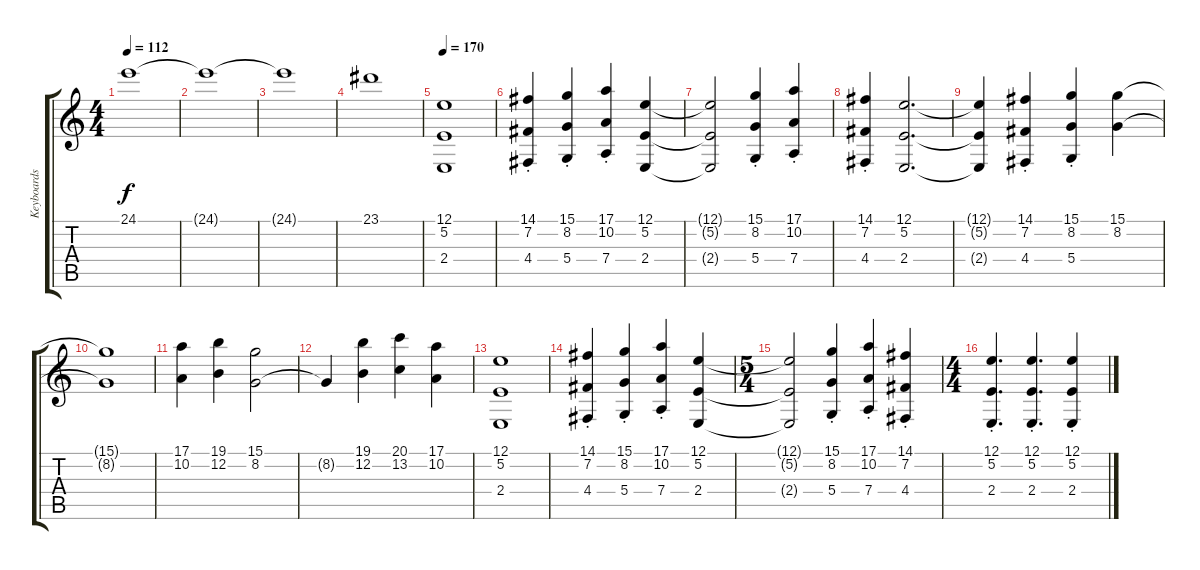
\track ("Keyboards" "Keyboards") {instrument synthstrings1}
\staff {score tabs}
\tuning (E4 B3 G3 D3 A2 E2) {hide}
\ts (4 4)
\tempo 112
\clef g2
\ks c
24.1.1{dy f} |
24.1{t}.1 |
24.1{t}.1 |
23.1.1 |
\tempo 170
(12.1 5.2 2.4).1{instrument stringensemble1} |
(14.1{st} 7.2{st} 4.4{st}).4 (15.1{st} 8.2{st} 5.4{st}).4 (17.1{st} 10.2{st} 7.4{st}).4 (12.1 5.2 2.4).4 |
(12.1{t} 5.2{t} 2.4{t}).2 (15.1{st} 8.2{st} 5.4{st}).4 (17.1{st} 10.2{st} 7.4{st}).4 |
(14.1{st} 7.2{st} 4.4{st}).4 (12.1 5.2 2.4).2{d} |
(12.1{t} 5.2{t} 2.4{t}).4 (14.1{st} 7.2{st} 4.4{st}).4 (15.1{st} 8.2{st} 5.4{st}).4 (15.1 8.2).4 |
(15.1{t} 8.2{t}).1 |
(17.1 10.2).4 (19.1 12.2).4 (15.1 8.2).2 |
8.2{t}.4 (19.1 12.2).4 (20.1 13.2).4 (17.1 10.2).4 |
(12.1 5.2 2.4).1{instrument stringensemble1} |
(14.1{st} 7.2{st} 4.4{st}).4 (15.1{st} 8.2{st} 5.4{st}).4 (17.1{st} 10.2{st} 7.4{st}).4 (12.1 5.2 2.4).4 |
\ts (5 4)
(12.1{t} 5.2{t} 2.4{t}).2 (15.1{st} 8.2{st} 5.4{st}).4 (17.1{st} 10.2{st} 7.4{st}).4 (14.1{st} 7.2{st} 4.4{st}).4 |
\ts (4 4)
(12.1{st} 5.2{st} 2.4{st}).4{d} (12.1{st} 5.2{st} 2.4{st}).4{d} (12.1{st} 5.2{st} 2.4{st}).4
